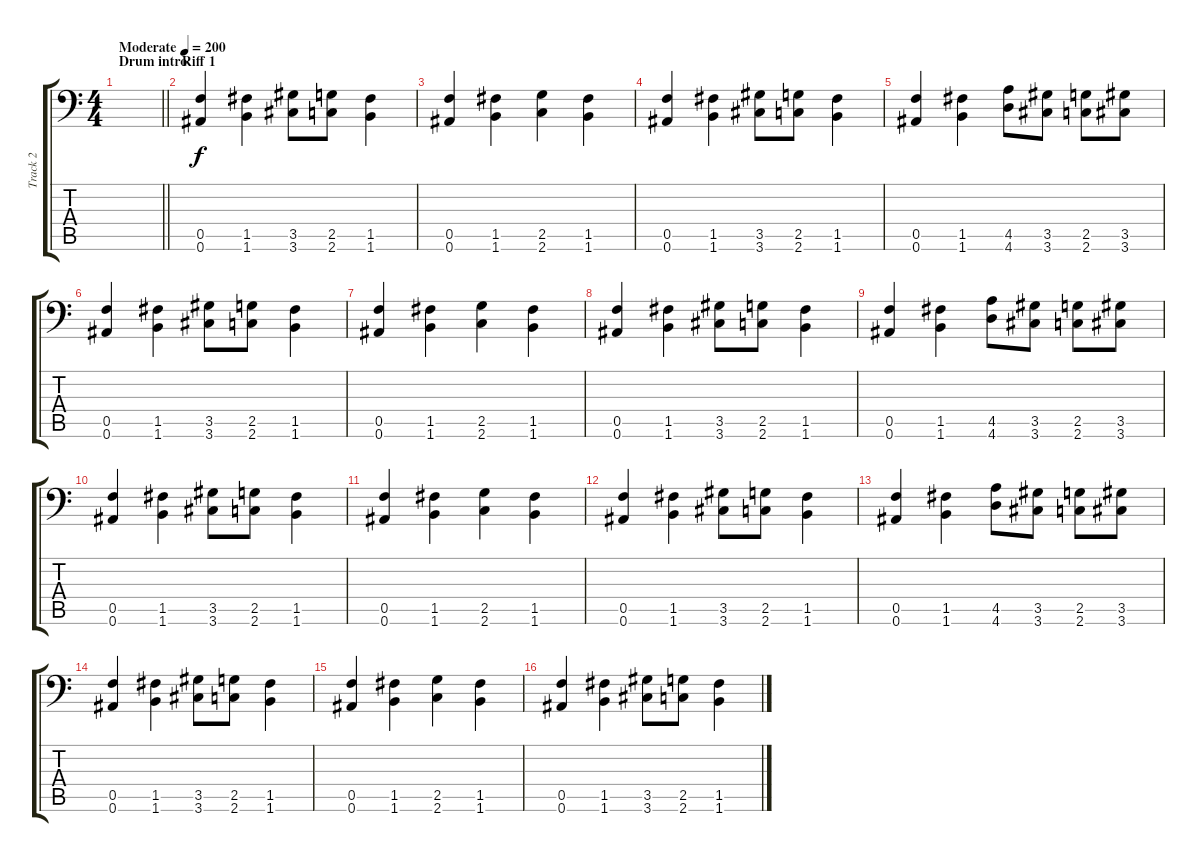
\track ("Track 2" "Track 2") {instrument distortionguitar}
\staff {score tabs}
\tuning (C4 G3 Eb3 Bb2 F2 Bb1) {hide}
\ts (4 4)
\section ("" "Drum intro")
\tempo (200 "Moderate")
\clef f4
\barLineRight lightlight
\ks c
|
\section ("" "Riff 1")
(0.5 0.6).4 (1.5 1.6).4 (3.5 3.6).8 (2.5 2.6).8 (1.5 1.6).4 |
(0.5 0.6).4 (1.5 1.6).4 (2.5 2.6).4 (1.5 1.6).4 |
(0.5 0.6).4 (1.5 1.6).4 (3.5 3.6).8 (2.5 2.6).8 (1.5 1.6).4 |
(0.5 0.6).4 (1.5 1.6).4 (4.5 4.6).8 (3.5 3.6).8 (2.5 2.6).8 (3.5 3.6).8 |
(0.5 0.6).4 (1.5 1.6).4 (3.5 3.6).8 (2.5 2.6).8 (1.5 1.6).4 |
(0.5 0.6).4 (1.5 1.6).4 (2.5 2.6).4 (1.5 1.6).4 |
(0.5 0.6).4 (1.5 1.6).4 (3.5 3.6).8 (2.5 2.6).8 (1.5 1.6).4 |
(0.5 0.6).4 (1.5 1.6).4 (4.5 4.6).8 (3.5 3.6).8 (2.5 2.6).8 (3.5 3.6).8 |
(0.5 0.6).4 (1.5 1.6).4 (3.5 3.6).8 (2.5 2.6).8 (1.5 1.6).4 |
(0.5 0.6).4 (1.5 1.6).4 (2.5 2.6).4 (1.5 1.6).4 |
(0.5 0.6).4 (1.5 1.6).4 (3.5 3.6).8 (2.5 2.6).8 (1.5 1.6).4 |
(0.5 0.6).4 (1.5 1.6).4 (4.5 4.6).8 (3.5 3.6).8 (2.5 2.6).8 (3.5 3.6).8 |
(0.5 0.6).4 (1.5 1.6).4 (3.5 3.6).8 (2.5 2.6).8 (1.5 1.6).4 |
(0.5 0.6).4 (1.5 1.6).4 (2.5 2.6).4 (1.5 1.6).4 |
(0.5 0.6).4 (1.5 1.6).4 (3.5 3.6).8 (2.5 2.6).8 (1.5 1.6).4
